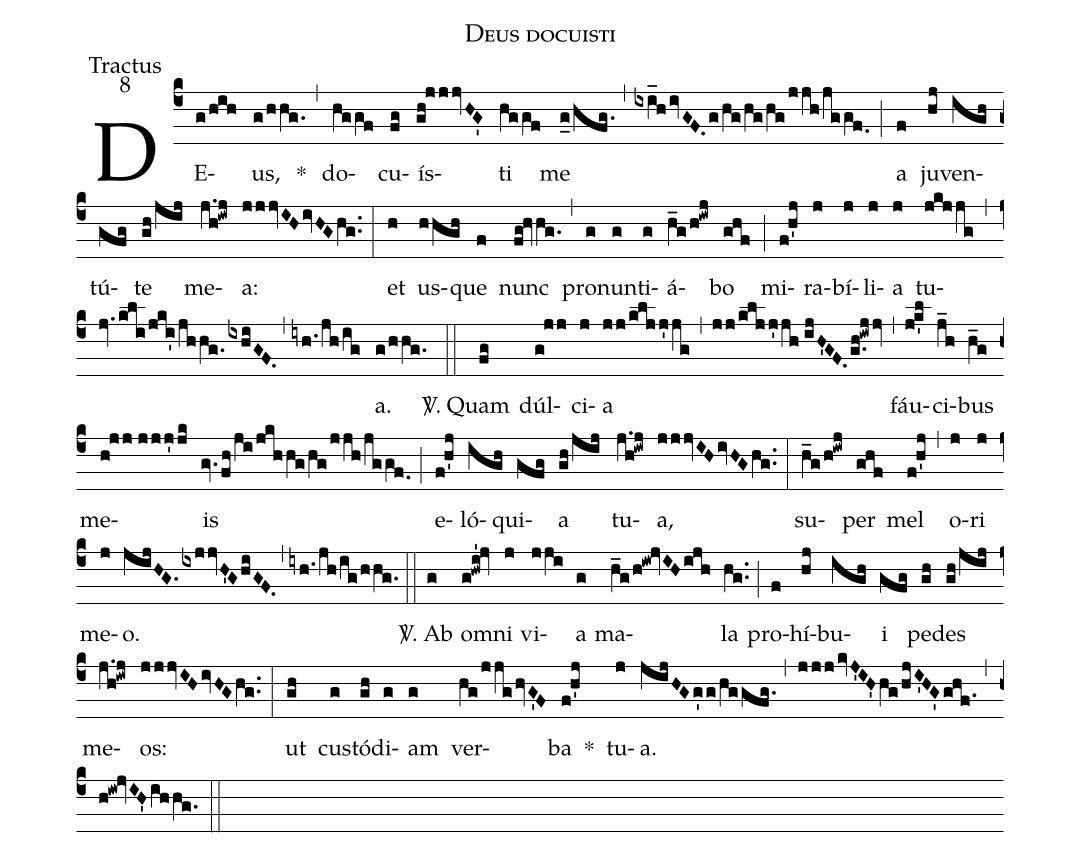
name: Deus docuisti;
office-part: Tractus;
mode: 8;
%%
(c4) DE(g/hih)us,(g/hhg.) *(,) do(hggf)cu(fg)ís(gh!jjjvHG')ti(hggf) me(g_0/hfg.) (,) (ixi_hivGF.g/hg/hg/hg/jjh/jggf.0) (;) a(f) ju(hj)ven(igh)tú(gfg)te(gh/jij) me(j.h!iwj)a:(jjjvIHivHGhg..) (:)
et(h) us(hhgh)que(f) nunc(fg!hvhg.) (,) pro(g)nun(g)ti(g)á(h_g/h!iwj)bo(ghf) (;) mi(f!h'j)ra(j)bí(j)li(j)a(j) tu(jkjjg)(,)(jv.kli/jki'/jhhg.ixhiGF.)(,)(iyh./jh/ig)a.(g/hhg.) (::)
<sp>V/</sp>. Quam(fg) dúl(g!jj)ci(j)a(jj/kljj'jg) (,) (jj/klj/!j'jh//ijH'GF.g.h!iwjjv) (,) fáu(jk'l)ci(j_h)bus(h_g) me(h!jj//jjj'jk)is(gv.fh/ji/jkhhg/hg/jjh/jggf.0) (;) e(f!h'j)ló(igh)qui(gfg)a(gh/jij) tu(j.h!iwj)a,(jjjvIHivHGhg..) (:)
su(h_g/h!iwj)per(ghf) mel(f!h'j) (,) o(j)ri(j) me(j)o.(jijHG.ixjjvH'GhiGF.) (,) (iyh./jh/ig/hhg.) (::)
<sp>V/</sp>. Ab(g) om(g!hwi'!jv)ni(j) vi(jji)a(g) ma(h_g/h!iw!jvIHijh)la(hg..) (;) pro(f)hí(hj)bu(igh)i(gfg) pe(gh)des(gh/jij) me(j.h!iwj)os:(jjjvIHivHGhg..) (:)
ut(gh) cus(g)tó(gh)di(g)am(g) ver(hg/jjghvG'F)ba(f!h'j) *() tu(j)a.(jijHGg'g/hggfg.) (,) (jjjkvJ'IH'hg/hjI'HG'ghf.1) (,) (h!iw!jvIH'ihhg.) (::)
